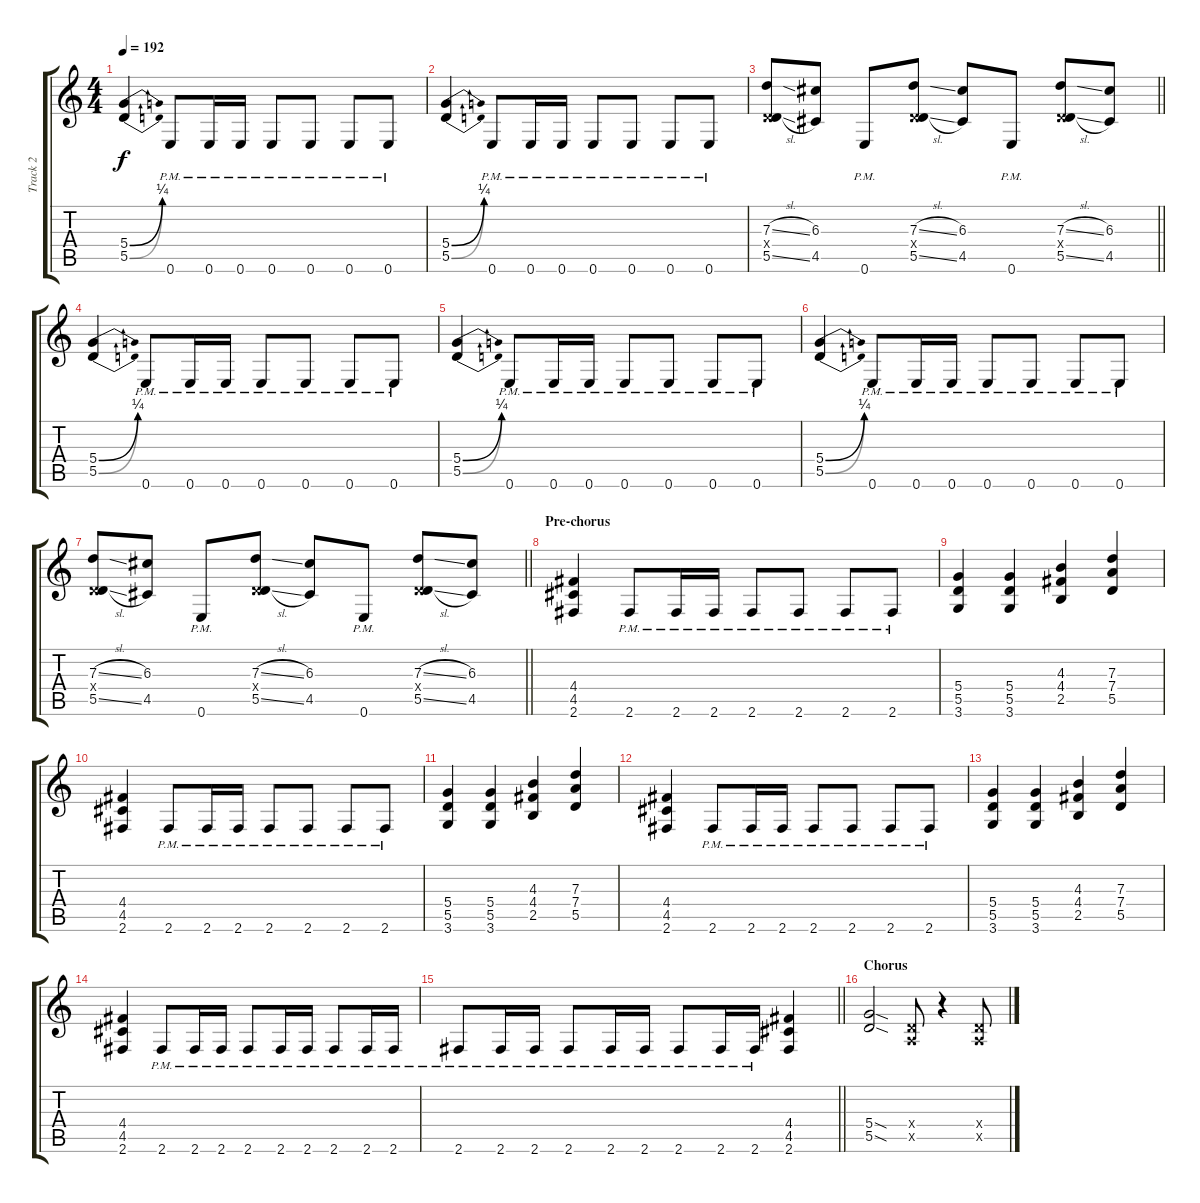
\track ("Track 2" "Track 2") {instrument distortionguitar}
\staff {score tabs}
\tuning (E4 B3 G3 D3 A2 E2) {hide}
\ts (4 4)
\tempo 192
\clef g2
\ks c
(5.4{be (bend 0 0 60 1)} 5.5{be (bend 0 0 60 1)}).4{dy f} 0.6{pm}.8 0.6{pm}.16 0.6{pm}.16 0.6{pm}.8 0.6{pm}.8 0.6{pm}.8 0.6{pm}.8 |
(5.4{be (bend 0 0 60 1)} 5.5{be (bend 0 0 60 1)}).4 0.6{pm}.8 0.6{pm}.16 0.6{pm}.16 0.6{pm}.8 0.6{pm}.8 0.6{pm}.8 0.6{pm}.8 |
\barLineRight lightlight
(7.3{sl} 0.4{x} 5.5{sl}).8 (6.3 4.5).8 0.6{pm}.8 (7.3{sl} 0.4{x} 5.5{sl}).8 (6.3 4.5).8 0.6{pm}.8 (7.3{sl} 0.4{x} 5.5{sl}).8 (6.3 4.5).8 |
(5.4{be (bend 0 0 60 1)} 5.5{be (bend 0 0 60 1)}).4 0.6{pm}.8 0.6{pm}.16 0.6{pm}.16 0.6{pm}.8 0.6{pm}.8 0.6{pm}.8 0.6{pm}.8 |
(5.4{be (bend 0 0 60 1)} 5.5{be (bend 0 0 60 1)}).4 0.6{pm}.8 0.6{pm}.16 0.6{pm}.16 0.6{pm}.8 0.6{pm}.8 0.6{pm}.8 0.6{pm}.8 |
(5.4{be (bend 0 0 60 1)} 5.5{be (bend 0 0 60 1)}).4 0.6{pm}.8 0.6{pm}.16 0.6{pm}.16 0.6{pm}.8 0.6{pm}.8 0.6{pm}.8 0.6{pm}.8 |
\barLineRight lightlight
(7.3{sl} 0.4{x} 5.5{sl}).8 (6.3 4.5).8 0.6{pm}.8 (7.3{sl} 0.4{x} 5.5{sl}).8 (6.3 4.5).8 0.6{pm}.8 (7.3{sl} 0.4{x} 5.5{sl}).8 (6.3 4.5).8 |
\section ("" "Pre-chorus")
(4.4 4.5 2.6).4 2.6{pm}.8 2.6{pm}.16 2.6{pm}.16 2.6{pm}.8 2.6{pm}.8 2.6{pm}.8 2.6{pm}.8 |
(5.4 5.5 3.6).4 (5.4 5.5 3.6).4 (4.3 4.4 2.5).4 (7.3 7.4 5.5).4 |
(4.4 4.5 2.6).4 2.6{pm}.8 2.6{pm}.16 2.6{pm}.16 2.6{pm}.8 2.6{pm}.8 2.6{pm}.8 2.6{pm}.8 |
(5.4 5.5 3.6).4 (5.4 5.5 3.6).4 (4.3 4.4 2.5).4 (7.3 7.4 5.5).4 |
(4.4 4.5 2.6).4 2.6{pm}.8 2.6{pm}.16 2.6{pm}.16 2.6{pm}.8 2.6{pm}.8 2.6{pm}.8 2.6{pm}.8 |
(5.4 5.5 3.6).4 (5.4 5.5 3.6).4 (4.3 4.4 2.5).4 (7.3 7.4 5.5).4 |
(4.4 4.5 2.6).4 2.6{pm}.8 2.6{pm}.16 2.6{pm}.16 2.6{pm}.8 2.6{pm}.16 2.6{pm}.16 2.6{pm}.8 2.6{pm}.16 2.6{pm}.16 |
\barLineRight lightlight
2.6{pm}.8 2.6{pm}.16 2.6{pm}.16 2.6{pm}.8 2.6{pm}.16 2.6{pm}.16 2.6{pm}.8 2.6{pm}.16 2.6{pm}.16 (4.4 4.5 2.6).4 |
\section ("" "Chorus")
(5.4{sod} 5.5{sod}).2 (0.4{x} 0.5{x}).8 r.4 (0.4{x} 0.5{x}).8
